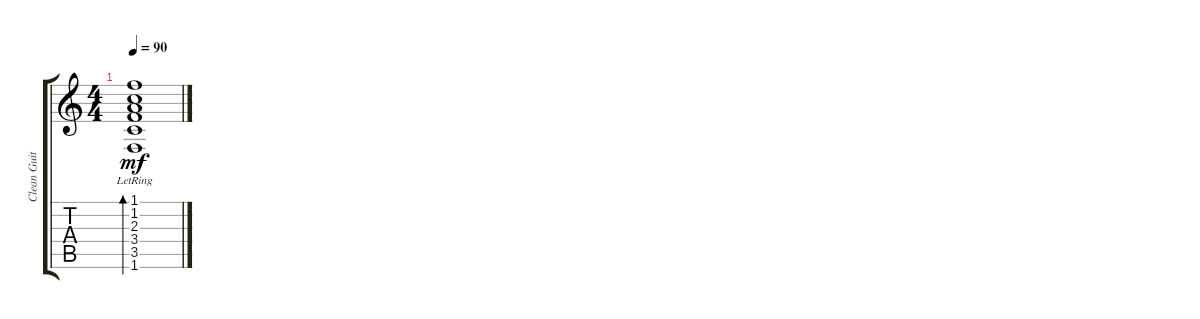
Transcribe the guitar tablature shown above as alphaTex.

\track ("Clean Guitar." "Clean Guit") {instrument electricguitarclean}
\staff {score tabs}
\tuning (E4 B3 G3 D3 A2 E2) {hide}
\ts (4 4)
\tempo 90
\clef g2
\ks c
(1.1{lr} 1.2{lr} 2.3{lr} 3.4{lr} 3.5{lr} 1.6{lr}).1{bd 240 dy mf}
